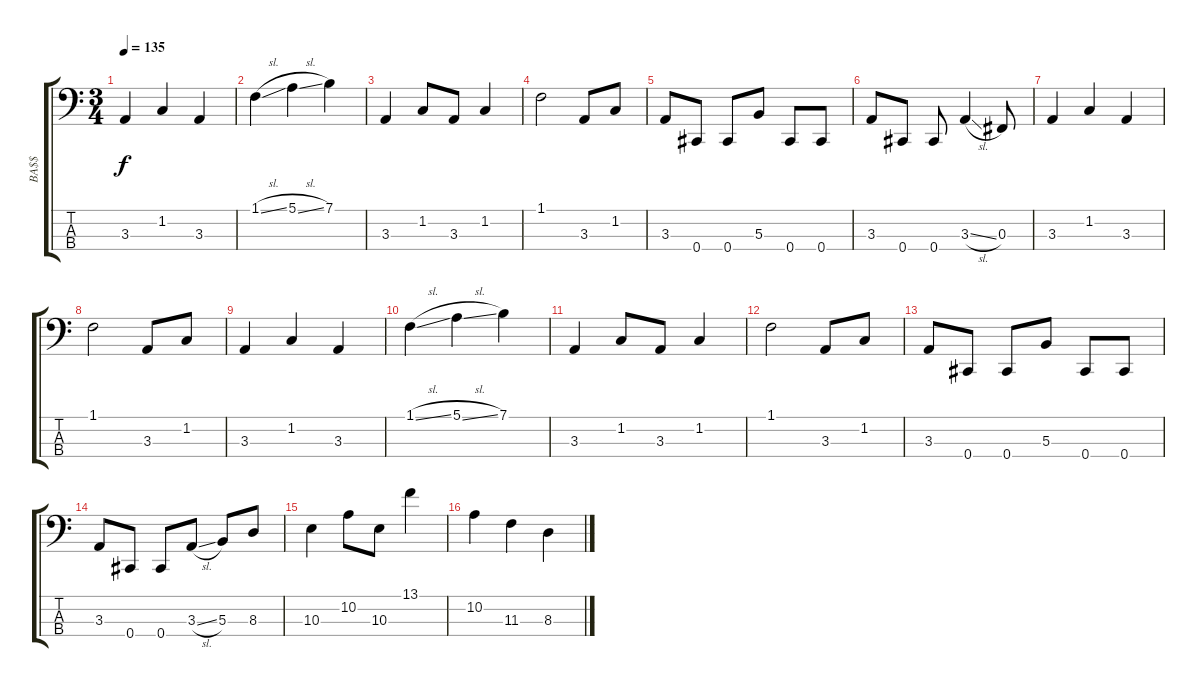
\track ("BA$$" "BA$$") {instrument electricbassfinger}
\staff {score tabs}
\tuning (E2 B1 Gb1 Db1) {hide}
\ts (3 4)
\tempo 135
\clef f4
\ks c
3.3.4{dy f} 1.2.4 3.3.4 |
1.1{sl}.4 5.1{sl}.4 7.1.4 |
3.3.4 1.2.8 3.3.8 1.2.4 |
1.1.2 3.3.8 1.2.8 |
3.3.8 0.4.8 0.4.8 5.3.8 0.4.8 0.4.8 |
3.3.8 0.4.8 0.4.8 3.3{sl}.4 0.3.8 |
3.3.4 1.2.4 3.3.4 |
1.1.2 3.3.8 1.2.8 |
3.3.4 1.2.4 3.3.4 |
1.1{sl}.4 5.1{sl}.4 7.1.4 |
3.3.4 1.2.8 3.3.8 1.2.4 |
1.1.2 3.3.8 1.2.8 |
3.3.8 0.4.8 0.4.8 5.3.8 0.4.8 0.4.8 |
3.3.8 0.4.8 0.4.8 3.3{sl}.8 5.3.8 8.3.8 |
10.3.4 10.2.8 10.3.8 13.1.4 |
10.2.4 11.3.4 8.3.4
